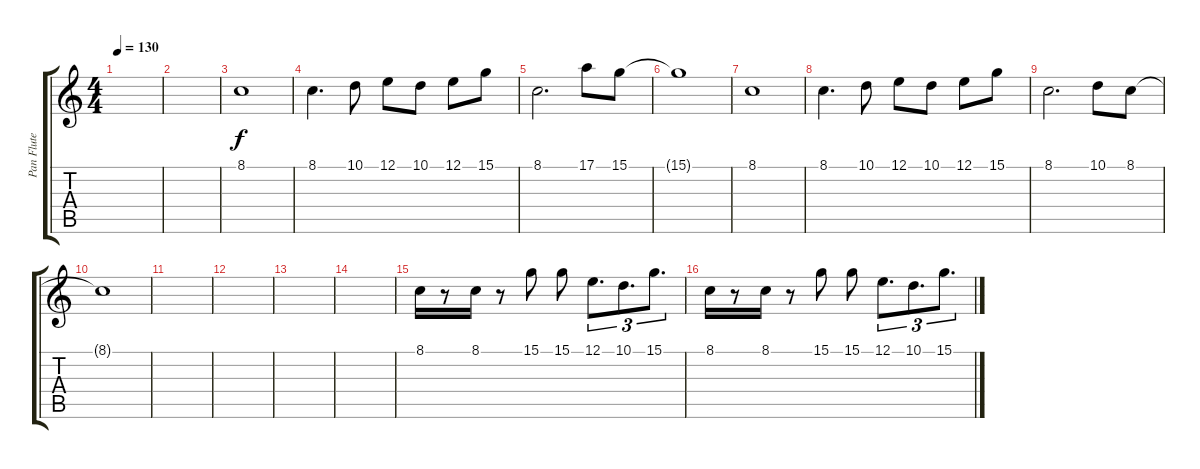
\track ("Pan Flute" "Pan Flute") {instrument panflute}
\staff {score tabs}
\tuning (E4 B3 G3 D3 A2 E2) {hide}
\ts (4 4)
\tempo 130
\clef g2
\ks c
|
|
8.1.1 |
8.1.4{d} 10.1.8 12.1.8 10.1.8 12.1.8 15.1.8 |
8.1.2{d} 17.1.8 15.1.8 |
15.1{t}.1 |
8.1.1 |
8.1.4{d} 10.1.8 12.1.8 10.1.8 12.1.8 15.1.8 |
8.1.2{d} 10.1.8 8.1.8 |
8.1{t}.1 |
|
|
|
|
8.1.16 r.8 8.1.16 r.8 15.1.8 15.1.8 12.1.8{d tu (3 2)} 10.1.8{d tu (3 2)} 15.1.8{d tu (3 2)} |
8.1.16 r.8 8.1.16 r.8 15.1.8 15.1.8 12.1.8{d tu (3 2)} 10.1.8{d tu (3 2)} 15.1.8{d tu (3 2)}
